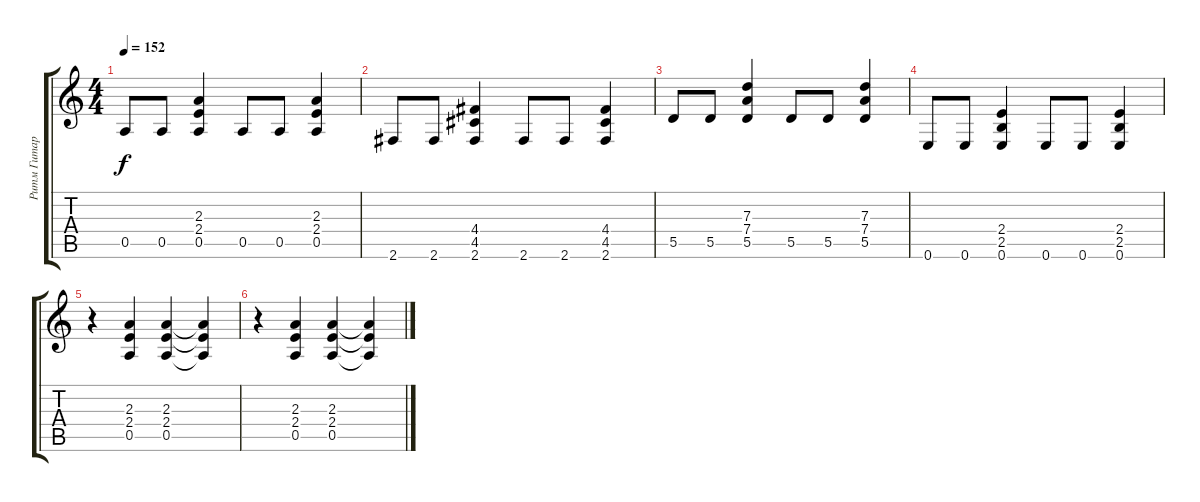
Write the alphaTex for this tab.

\track ("Ритм Гитара" "Ритм Гитар") {instrument distortionguitar}
\staff {score tabs}
\tuning (E4 B3 G3 D3 A2 E2) {hide}
\ts (4 4)
\tempo 152
\clef g2
\ks c
0.5.8{dy f} 0.5.8 (2.3 2.4 0.5).4 0.5.8 0.5.8 (2.3 2.4 0.5).4 |
2.6.8 2.6.8 (4.4 4.5 2.6).4 2.6.8 2.6.8 (4.4 4.5 2.6).4 |
5.5.8 5.5.8 (7.3 7.4 5.5).4 5.5.8 5.5.8 (7.3 7.4 5.5).4 |
0.6.8 0.6.8 (2.4 2.5 0.6).4 0.6.8 0.6.8 (2.4 2.5 0.6).4 |
r.4 (2.3 2.4 0.5).4 (2.3 2.4 0.5).4 (2.3{t} 2.4{t} 0.5{t}).4 |
r.4 (2.3 2.4 0.5).4 (2.3 2.4 0.5).4 (2.3{t} 2.4{t} 0.5{t}).4
